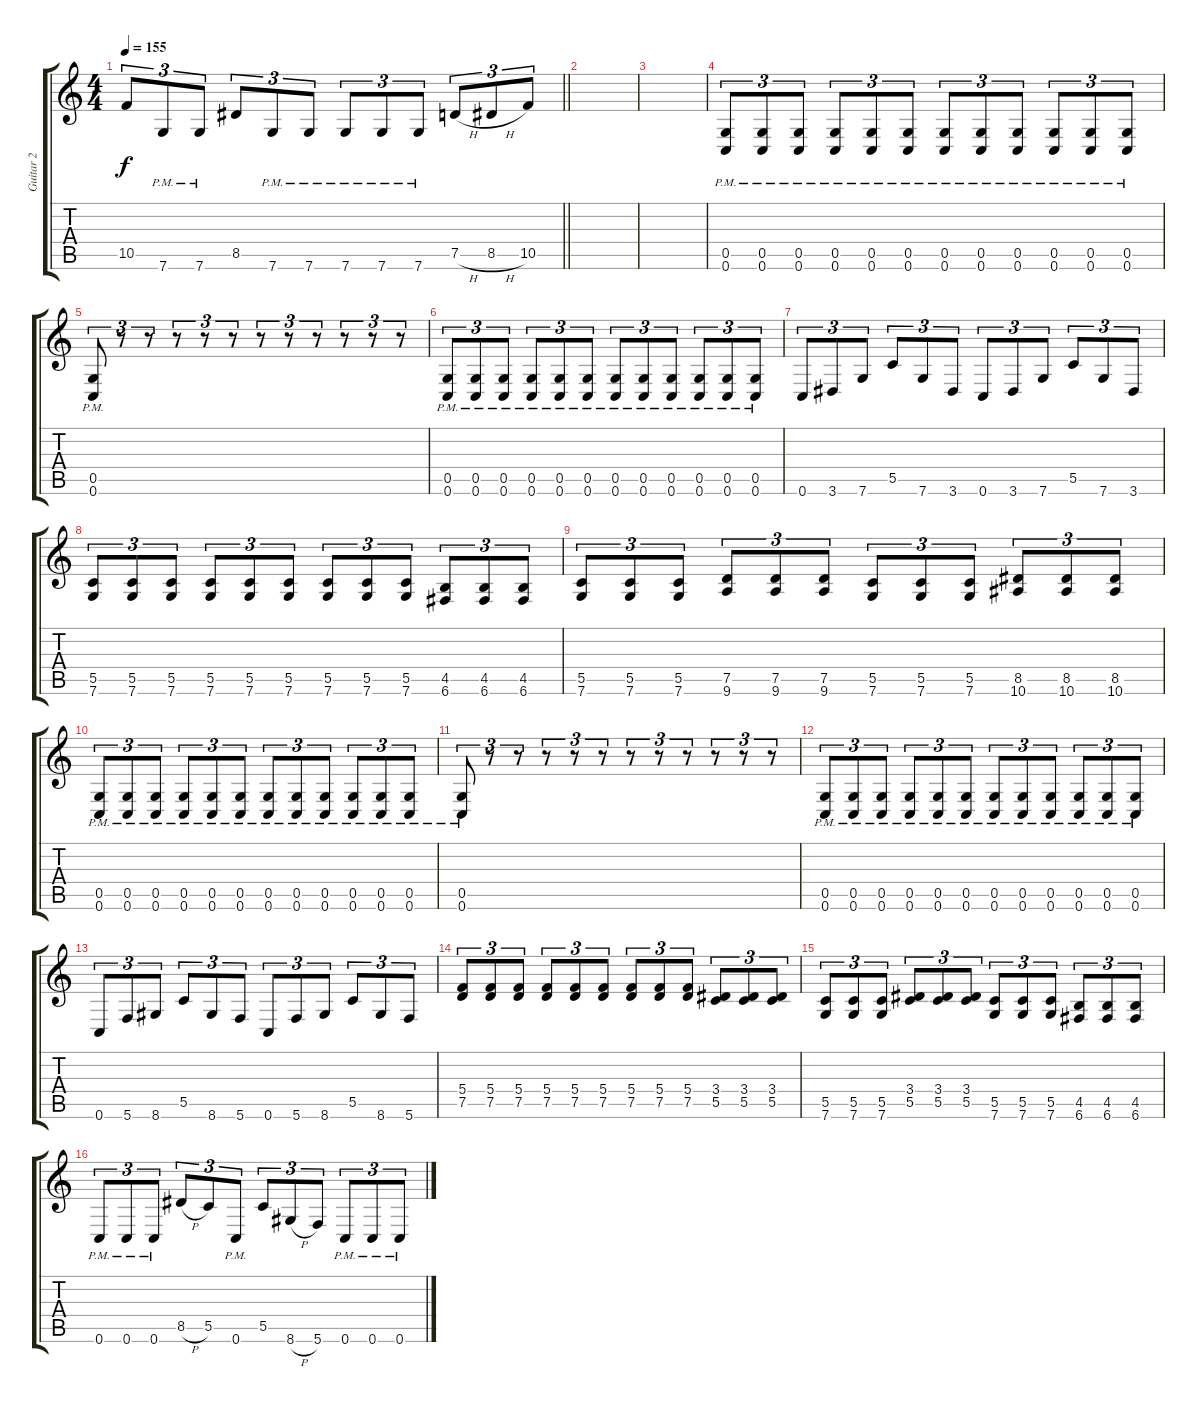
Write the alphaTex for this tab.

\track ("Guitar 2" "Guitar 2") {instrument distortionguitar}
\staff {score tabs}
\tuning (D4 A3 F3 C3 G2 C2) {hide}
\ts (4 4)
\tempo 155
\clef g2
\barLineRight lightlight
\ks c
10.5.8{tu (3 2) dy f} 7.6{pm}.8{tu (3 2)} 7.6{pm}.8{tu (3 2)} 8.5.8{tu (3 2)} 7.6{pm}.8{tu (3 2)} 7.6{pm}.8{tu (3 2)} 7.6{pm}.8{tu (3 2)} 7.6{pm}.8{tu (3 2)} 7.6{pm}.8{tu (3 2)} 7.5{h}.8{tu (3 2)} 8.5{h}.8{tu (3 2)} 10.5.8{tu (3 2)} |
|
|
(0.5{pm} 0.6{pm}).8{tu (3 2)} (0.5{pm} 0.6{pm}).8{tu (3 2)} (0.5{pm} 0.6{pm}).8{tu (3 2)} (0.5{pm} 0.6{pm}).8{tu (3 2)} (0.5{pm} 0.6{pm}).8{tu (3 2)} (0.5{pm} 0.6{pm}).8{tu (3 2)} (0.5{pm} 0.6{pm}).8{tu (3 2)} (0.5{pm} 0.6{pm}).8{tu (3 2)} (0.5{pm} 0.6{pm}).8{tu (3 2)} (0.5{pm} 0.6{pm}).8{tu (3 2)} (0.5{pm} 0.6{pm}).8{tu (3 2)} (0.5{pm} 0.6{pm}).8{tu (3 2)} |
(0.5{pm} 0.6{pm}).8{tu (3 2)} r.8{tu (3 2)} r.8{tu (3 2)} r.8{tu (3 2)} r.8{tu (3 2)} r.8{tu (3 2)} r.8{tu (3 2)} r.8{tu (3 2)} r.8{tu (3 2)} r.8{tu (3 2)} r.8{tu (3 2)} r.8{tu (3 2)} |
(0.5{pm} 0.6{pm}).8{tu (3 2)} (0.5{pm} 0.6{pm}).8{tu (3 2)} (0.5{pm} 0.6{pm}).8{tu (3 2)} (0.5{pm} 0.6{pm}).8{tu (3 2)} (0.5{pm} 0.6{pm}).8{tu (3 2)} (0.5{pm} 0.6{pm}).8{tu (3 2)} (0.5{pm} 0.6{pm}).8{tu (3 2)} (0.5{pm} 0.6{pm}).8{tu (3 2)} (0.5{pm} 0.6{pm}).8{tu (3 2)} (0.5{pm} 0.6{pm}).8{tu (3 2)} (0.5{pm} 0.6{pm}).8{tu (3 2)} (0.5{pm} 0.6{pm}).8{tu (3 2)} |
0.6.8{tu (3 2)} 3.6.8{tu (3 2)} 7.6.8{tu (3 2)} 5.5.8{tu (3 2)} 7.6.8{tu (3 2)} 3.6.8{tu (3 2)} 0.6.8{tu (3 2)} 3.6.8{tu (3 2)} 7.6.8{tu (3 2)} 5.5.8{tu (3 2)} 7.6.8{tu (3 2)} 3.6.8{tu (3 2)} |
(5.5 7.6).8{tu (3 2)} (5.5 7.6).8{tu (3 2)} (5.5 7.6).8{tu (3 2)} (5.5 7.6).8{tu (3 2)} (5.5 7.6).8{tu (3 2)} (5.5 7.6).8{tu (3 2)} (5.5 7.6).8{tu (3 2)} (5.5 7.6).8{tu (3 2)} (5.5 7.6).8{tu (3 2)} (4.5 6.6).8{tu (3 2)} (4.5 6.6).8{tu (3 2)} (4.5 6.6).8{tu (3 2)} |
(5.5 7.6).8{tu (3 2)} (5.5 7.6).8{tu (3 2)} (5.5 7.6).8{tu (3 2)} (7.5 9.6).8{tu (3 2)} (7.5 9.6).8{tu (3 2)} (7.5 9.6).8{tu (3 2)} (5.5 7.6).8{tu (3 2)} (5.5 7.6).8{tu (3 2)} (5.5 7.6).8{tu (3 2)} (8.5 10.6).8{tu (3 2)} (8.5 10.6).8{tu (3 2)} (8.5 10.6).8{tu (3 2)} |
(0.5{pm} 0.6{pm}).8{tu (3 2)} (0.5{pm} 0.6{pm}).8{tu (3 2)} (0.5{pm} 0.6{pm}).8{tu (3 2)} (0.5{pm} 0.6{pm}).8{tu (3 2)} (0.5{pm} 0.6{pm}).8{tu (3 2)} (0.5{pm} 0.6{pm}).8{tu (3 2)} (0.5{pm} 0.6{pm}).8{tu (3 2)} (0.5{pm} 0.6{pm}).8{tu (3 2)} (0.5{pm} 0.6{pm}).8{tu (3 2)} (0.5{pm} 0.6{pm}).8{tu (3 2)} (0.5{pm} 0.6{pm}).8{tu (3 2)} (0.5{pm} 0.6{pm}).8{tu (3 2)} |
(0.5{pm} 0.6{pm}).8{tu (3 2)} r.8{tu (3 2)} r.8{tu (3 2)} r.8{tu (3 2)} r.8{tu (3 2)} r.8{tu (3 2)} r.8{tu (3 2)} r.8{tu (3 2)} r.8{tu (3 2)} r.8{tu (3 2)} r.8{tu (3 2)} r.8{tu (3 2)} |
(0.5{pm} 0.6{pm}).8{tu (3 2)} (0.5{pm} 0.6{pm}).8{tu (3 2)} (0.5{pm} 0.6{pm}).8{tu (3 2)} (0.5{pm} 0.6{pm}).8{tu (3 2)} (0.5{pm} 0.6{pm}).8{tu (3 2)} (0.5{pm} 0.6{pm}).8{tu (3 2)} (0.5{pm} 0.6{pm}).8{tu (3 2)} (0.5{pm} 0.6{pm}).8{tu (3 2)} (0.5{pm} 0.6{pm}).8{tu (3 2)} (0.5{pm} 0.6{pm}).8{tu (3 2)} (0.5{pm} 0.6{pm}).8{tu (3 2)} (0.5{pm} 0.6{pm}).8{tu (3 2)} |
0.6.8{tu (3 2)} 5.6.8{tu (3 2)} 8.6.8{tu (3 2)} 5.5.8{tu (3 2)} 8.6.8{tu (3 2)} 5.6.8{tu (3 2)} 0.6.8{tu (3 2)} 5.6.8{tu (3 2)} 8.6.8{tu (3 2)} 5.5.8{tu (3 2)} 8.6.8{tu (3 2)} 5.6.8{tu (3 2)} |
(5.4 7.5).8{tu (3 2)} (5.4 7.5).8{tu (3 2)} (5.4 7.5).8{tu (3 2)} (5.4 7.5).8{tu (3 2)} (5.4 7.5).8{tu (3 2)} (5.4 7.5).8{tu (3 2)} (5.4 7.5).8{tu (3 2)} (5.4 7.5).8{tu (3 2)} (5.4 7.5).8{tu (3 2)} (3.4 5.5).8{tu (3 2)} (3.4 5.5).8{tu (3 2)} (3.4 5.5).8{tu (3 2)} |
(5.5 7.6).8{tu (3 2)} (5.5 7.6).8{tu (3 2)} (5.5 7.6).8{tu (3 2)} (3.4 5.5).8{tu (3 2)} (3.4 5.5).8{tu (3 2)} (3.4 5.5).8{tu (3 2)} (5.5 7.6).8{tu (3 2)} (5.5 7.6).8{tu (3 2)} (5.5 7.6).8{tu (3 2)} (4.5 6.6).8{tu (3 2)} (4.5 6.6).8{tu (3 2)} (4.5 6.6).8{tu (3 2)} |
0.6{pm}.8{tu (3 2)} 0.6{pm}.8{tu (3 2)} 0.6{pm}.8{tu (3 2)} 8.5{h}.8{tu (3 2)} 5.5.8{tu (3 2)} 0.6{pm}.8{tu (3 2)} 5.5.8{tu (3 2)} 8.6{h}.8{tu (3 2)} 5.6.8{tu (3 2)} 0.6{pm}.8{tu (3 2)} 0.6{pm}.8{tu (3 2)} 0.6{pm}.8{tu (3 2)}
